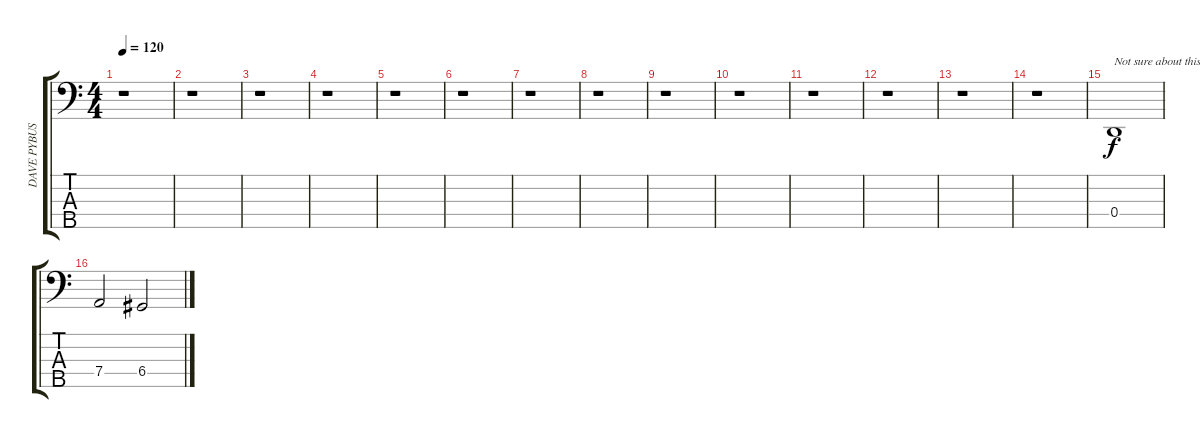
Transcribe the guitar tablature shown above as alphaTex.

\track ("DAVE PYBUS" "DAVE PYBUS") {instrument electricbassfinger}
\staff {score tabs}
\tuning (F2 C2 G1 D1 A0) {hide}
\ts (4 4)
\tempo 120
\clef f4
\ks c
r.1{dy f} |
r.1 |
r.1 |
r.1 |
r.1 |
r.1 |
r.1 |
r.1 |
r.1 |
r.1 |
r.1 |
r.1 |
r.1 |
r.1 |
0.4.1{txt "Not sure about this part."} |
7.4.2 6.4.2
